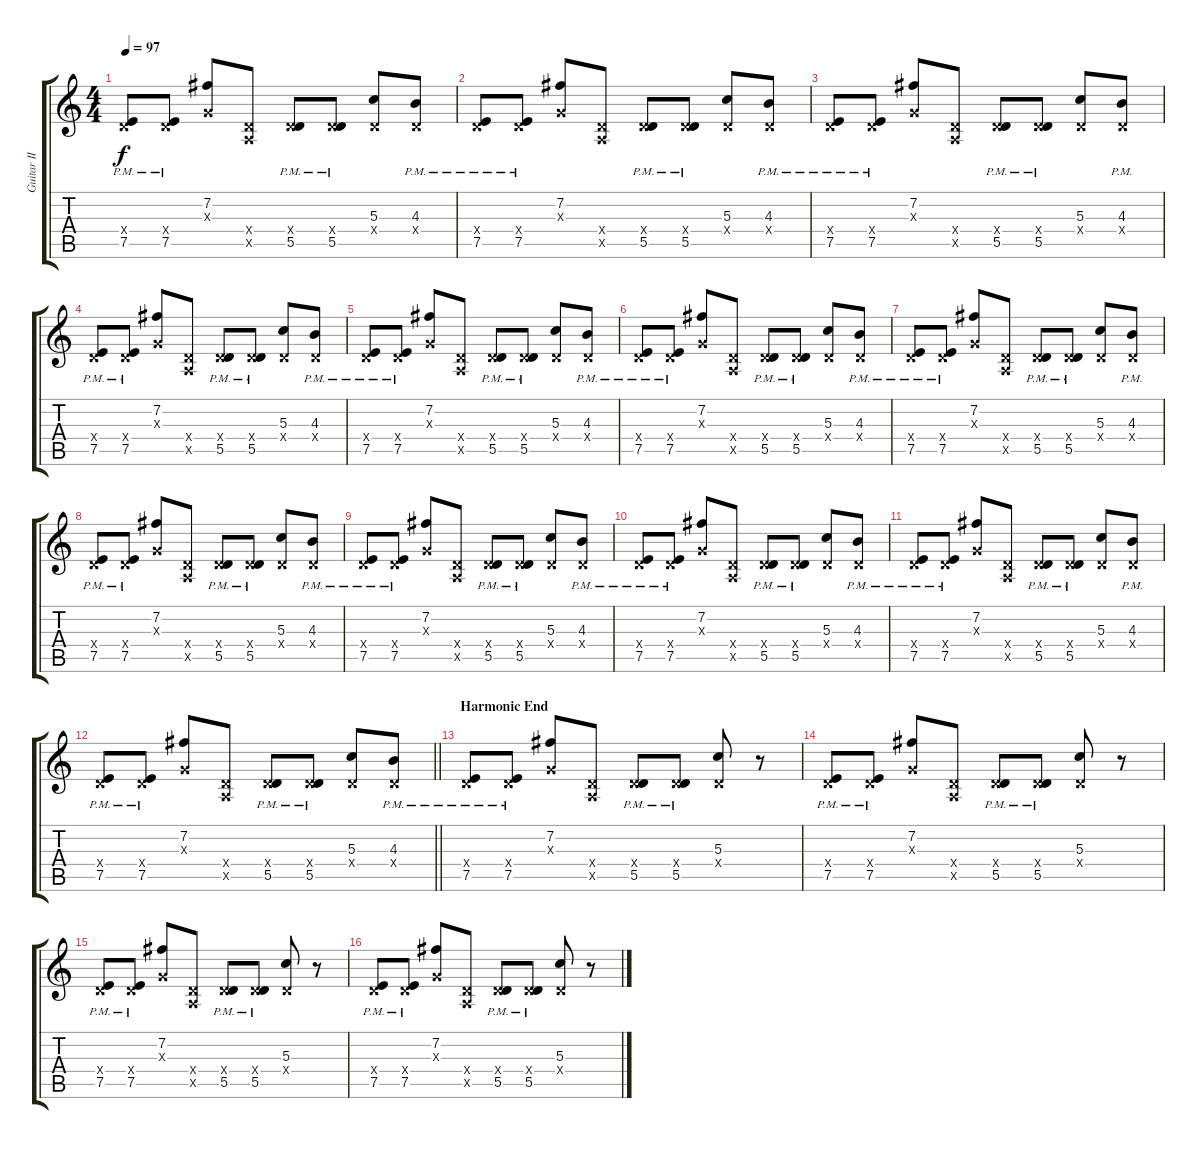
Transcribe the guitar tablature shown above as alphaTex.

\track ("Guitar II (Rhythm)" "Guitar II ") {instrument electricguitarmuted}
\staff {score tabs}
\tuning (E4 B3 G3 D3 A2 E2) {hide}
\ts (4 4)
\tempo 97
\clef g2
\ks c
(0.4{x} 7.5{pm}).8{dy f} (0.4{x} 7.5{pm}).8 (7.2 0.3{x}).8 (0.4{x} 0.5{x}).8 (0.4{x} 5.5{pm}).8 (0.4{x} 5.5{pm}).8 (5.3 0.4{x}).8 (4.3{pm} 0.4{x}).8 |
(0.4{x} 7.5{pm}).8 (0.4{x} 7.5{pm}).8 (7.2 0.3{x}).8 (0.4{x} 0.5{x}).8 (0.4{x} 5.5{pm}).8 (0.4{x} 5.5{pm}).8 (5.3 0.4{x}).8 (4.3{pm} 0.4{x}).8 |
(0.4{x} 7.5{pm}).8 (0.4{x} 7.5{pm}).8 (7.2 0.3{x}).8 (0.4{x} 0.5{x}).8 (0.4{x} 5.5{pm}).8 (0.4{x} 5.5{pm}).8 (5.3 0.4{x}).8 (4.3{pm} 0.4{x}).8 |
(0.4{x} 7.5{pm}).8 (0.4{x} 7.5{pm}).8 (7.2 0.3{x}).8 (0.4{x} 0.5{x}).8 (0.4{x} 5.5{pm}).8 (0.4{x} 5.5{pm}).8 (5.3 0.4{x}).8 (4.3{pm} 0.4{x}).8 |
(0.4{x} 7.5{pm}).8 (0.4{x} 7.5{pm}).8 (7.2 0.3{x}).8 (0.4{x} 0.5{x}).8 (0.4{x} 5.5{pm}).8 (0.4{x} 5.5{pm}).8 (5.3 0.4{x}).8 (4.3{pm} 0.4{x}).8 |
(0.4{x} 7.5{pm}).8 (0.4{x} 7.5{pm}).8 (7.2 0.3{x}).8 (0.4{x} 0.5{x}).8 (0.4{x} 5.5{pm}).8 (0.4{x} 5.5{pm}).8 (5.3 0.4{x}).8 (4.3{pm} 0.4{x}).8 |
(0.4{x} 7.5{pm}).8 (0.4{x} 7.5{pm}).8 (7.2 0.3{x}).8 (0.4{x} 0.5{x}).8 (0.4{x} 5.5{pm}).8 (0.4{x} 5.5{pm}).8 (5.3 0.4{x}).8 (4.3{pm} 0.4{x}).8 |
(0.4{x} 7.5{pm}).8 (0.4{x} 7.5{pm}).8 (7.2 0.3{x}).8 (0.4{x} 0.5{x}).8 (0.4{x} 5.5{pm}).8 (0.4{x} 5.5{pm}).8 (5.3 0.4{x}).8 (4.3{pm} 0.4{x}).8 |
(0.4{x} 7.5{pm}).8 (0.4{x} 7.5{pm}).8 (7.2 0.3{x}).8 (0.4{x} 0.5{x}).8 (0.4{x} 5.5{pm}).8 (0.4{x} 5.5{pm}).8 (5.3 0.4{x}).8 (4.3{pm} 0.4{x}).8 |
(0.4{x} 7.5{pm}).8 (0.4{x} 7.5{pm}).8 (7.2 0.3{x}).8 (0.4{x} 0.5{x}).8 (0.4{x} 5.5{pm}).8 (0.4{x} 5.5{pm}).8 (5.3 0.4{x}).8 (4.3{pm} 0.4{x}).8 |
(0.4{x} 7.5{pm}).8 (0.4{x} 7.5{pm}).8 (7.2 0.3{x}).8 (0.4{x} 0.5{x}).8 (0.4{x} 5.5{pm}).8 (0.4{x} 5.5{pm}).8 (5.3 0.4{x}).8 (4.3{pm} 0.4{x}).8 |
\barLineRight lightlight
(0.4{x} 7.5{pm}).8 (0.4{x} 7.5{pm}).8 (7.2 0.3{x}).8 (0.4{x} 0.5{x}).8 (0.4{x} 5.5{pm}).8 (0.4{x} 5.5{pm}).8 (5.3 0.4{x}).8 (4.3{pm} 0.4{x}).8 |
\section ("" "Harmonic End")
(0.4{x} 7.5{pm}).8 (0.4{x} 7.5{pm}).8 (7.2 0.3{x}).8 (0.4{x} 0.5{x}).8 (0.4{x} 5.5{pm}).8 (0.4{x} 5.5{pm}).8 (5.3 0.4{x}).8 r.8 |
(0.4{x} 7.5{pm}).8 (0.4{x} 7.5{pm}).8 (7.2 0.3{x}).8 (0.4{x} 0.5{x}).8 (0.4{x} 5.5{pm}).8 (0.4{x} 5.5{pm}).8 (5.3 0.4{x}).8 r.8 |
(0.4{x} 7.5{pm}).8 (0.4{x} 7.5{pm}).8 (7.2 0.3{x}).8 (0.4{x} 0.5{x}).8 (0.4{x} 5.5{pm}).8 (0.4{x} 5.5{pm}).8 (5.3 0.4{x}).8 r.8 |
(0.4{x} 7.5{pm}).8 (0.4{x} 7.5{pm}).8 (7.2 0.3{x}).8 (0.4{x} 0.5{x}).8 (0.4{x} 5.5{pm}).8 (0.4{x} 5.5{pm}).8 (5.3 0.4{x}).8 r.8
